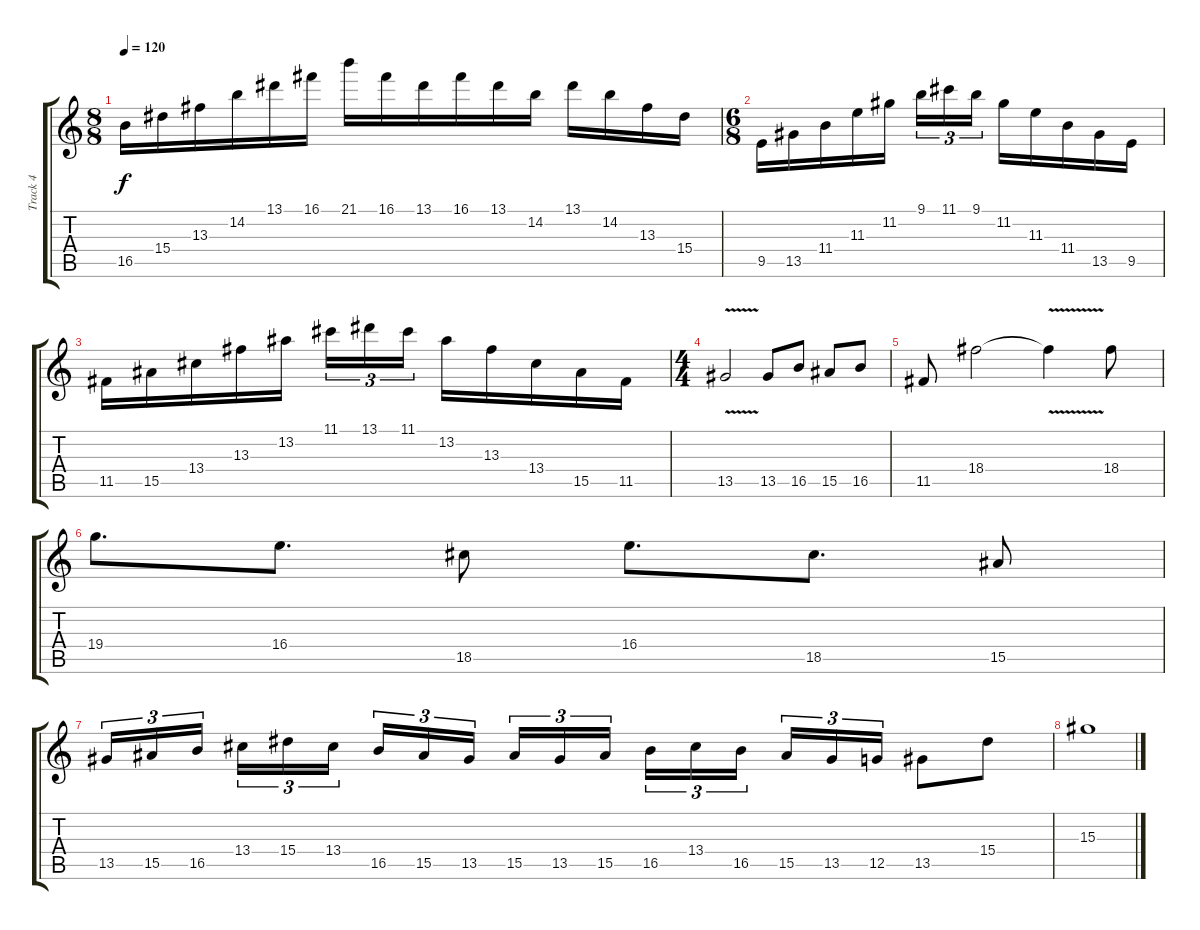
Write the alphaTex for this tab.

\track ("Track 4" "Track 4") {instrument overdrivenguitar}
\staff {score tabs}
\tuning (D4 A3 F3 C3 G2 C2) {hide}
\ts (8 8)
\tempo 120
\clef g2
\ks c
16.5.16{dy f} 15.4.16 13.3.16 14.2.16 13.1.16 16.1.16 21.1.16 16.1.16 13.1.16 16.1.16 13.1.16 14.2.16 13.1.16 14.2.16 13.3.16 15.4.16 |
\ts (6 8)
9.5.16 13.5.16 11.4.16 11.3.16 11.2.16 9.1.16{tu (3 2)} 11.1.16{tu (3 2)} 9.1.16{tu (3 2)} 11.2.16 11.3.16 11.4.16 13.5.16 9.5.16 |
11.5.16 15.5.16 13.4.16 13.3.16 13.2.16 11.1.16{tu (3 2)} 13.1.16{tu (3 2)} 11.1.16{tu (3 2)} 13.2.16 13.3.16 13.4.16 15.5.16 11.5.16 |
\ts (4 4)
13.5{v}.2 13.5.8 16.5.8 15.5.8 16.5.8 |
11.5.8 18.4.2 18.4{v t}.4 18.4.8 |
19.4.8{d} 16.4.8{d} 18.5.8 16.4.8{d} 18.5.8{d} 15.5.8 |
13.5.16{tu (3 2)} 15.5.16{tu (3 2)} 16.5.16{tu (3 2)} 13.4.16{tu (3 2)} 15.4.16{tu (3 2)} 13.4.16{tu (3 2)} 16.5.16{tu (3 2)} 15.5.16{tu (3 2)} 13.5.16{tu (3 2)} 15.5.16{tu (3 2)} 13.5.16{tu (3 2)} 15.5.16{tu (3 2)} 16.5.16{tu (3 2)} 13.4.16{tu (3 2)} 16.5.16{tu (3 2)} 15.5.16{tu (3 2)} 13.5.16{tu (3 2)} 12.5.16{tu (3 2)} 13.5.8 15.4.8 |
15.3.1
